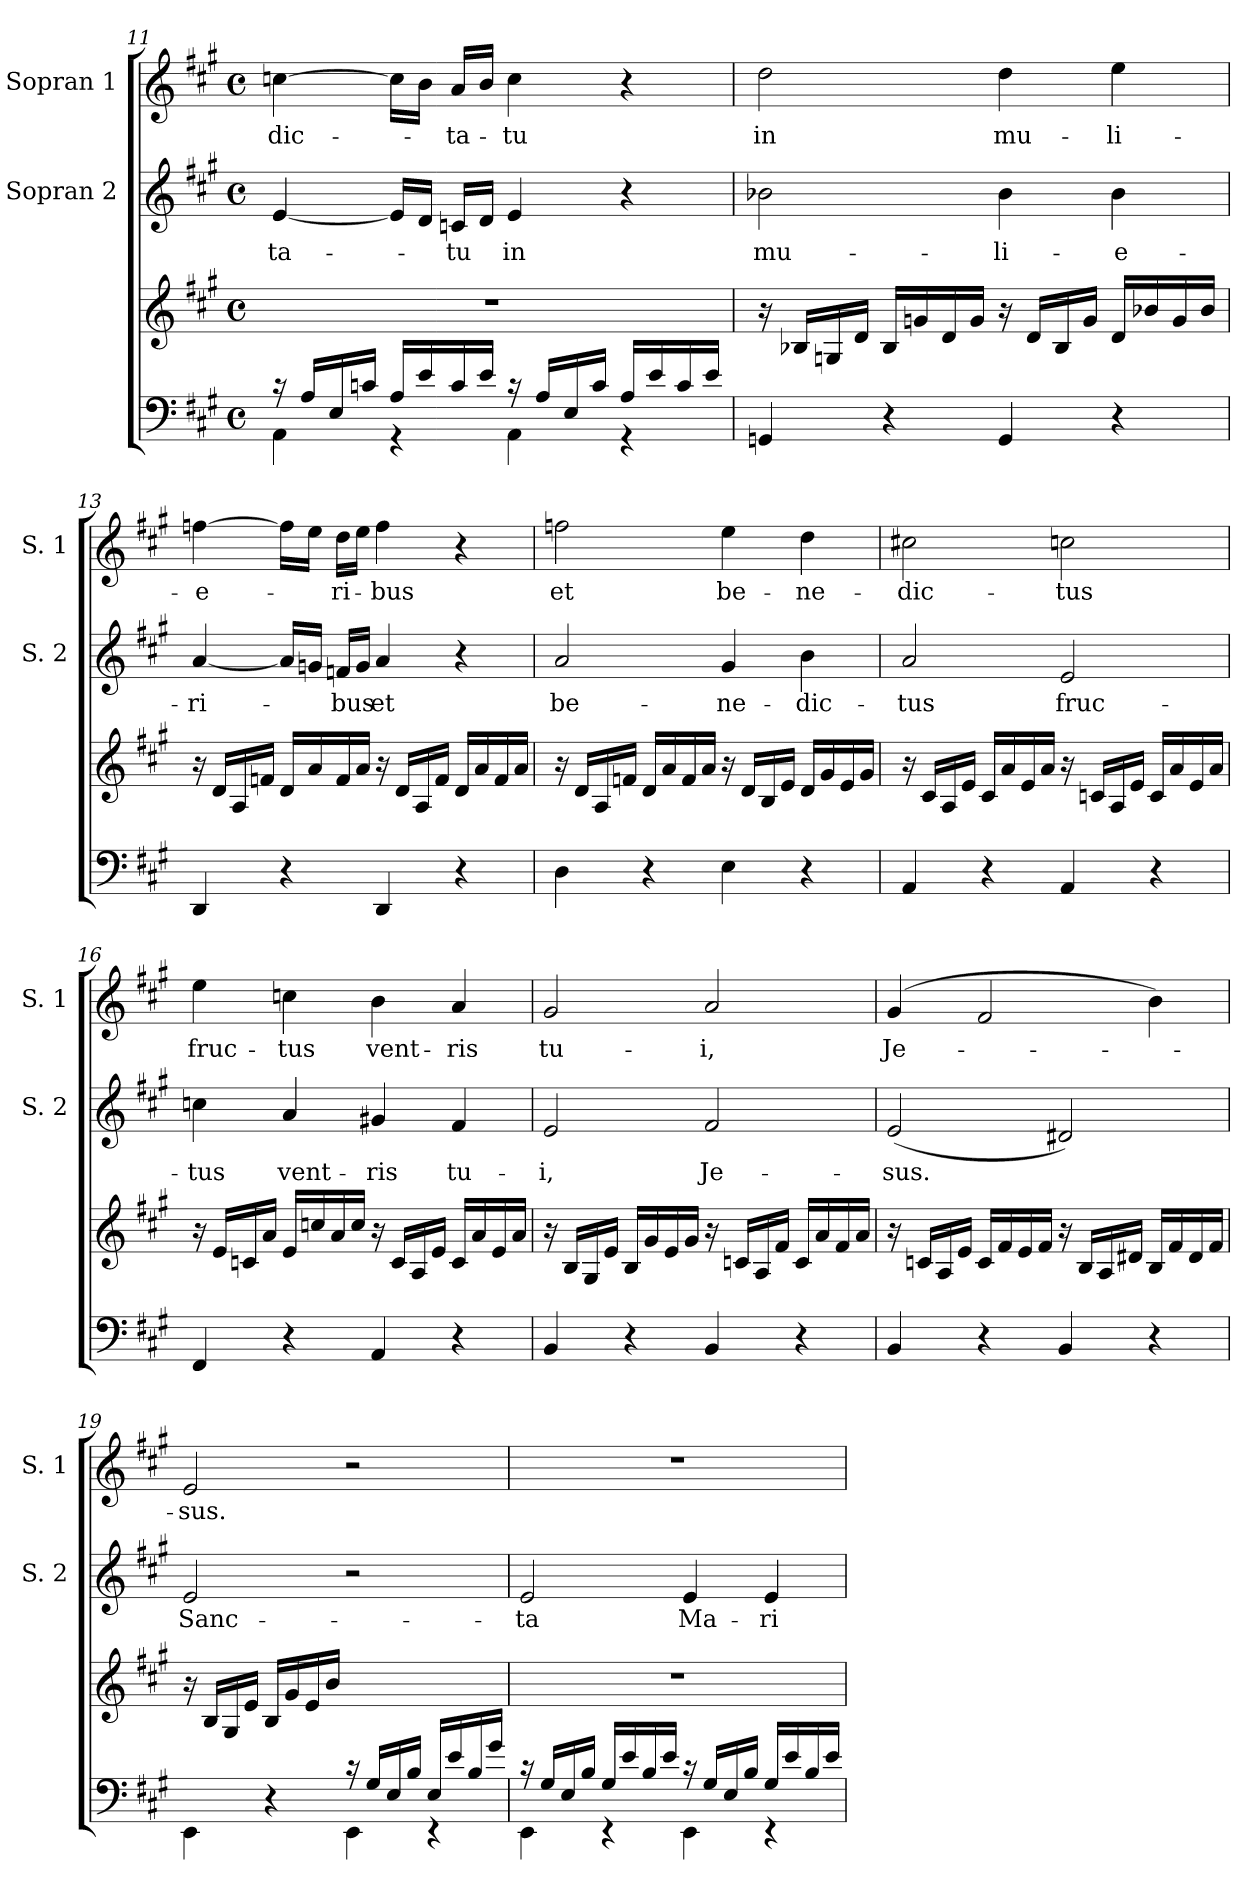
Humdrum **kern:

**kern	**kern	**kern	**text	**kern	**text
*part3	*part3	*part2	*part2	*part1	*part1
*staff4	*staff3	*staff2	*staff2	*staff1	*staff1
*	*	*I"Sopran 2	*	*I"Sopran 1	*
*	*	*I'S. 2	*	*I'S. 1	*
*clefF4	*clefG2	*clefG2	*	*clefG2	*
*k[f#c#g#]	*k[f#c#g#]	*k[f#c#g#]	*	*k[f#c#g#]	*
*A:	*A:	*A:	*	*A:	*
*M4/4	*M4/4	*M4/4	*	*M4/4	*
*met(c)	*met(c)	*met(c)	*	*met(c)	*
=11	=11	=11	=11	=11	=11
*^	*	*	*	*	*
!	!	!	!	!LO:LY:b	!	!LO:LY:b
16rc	4AA\	1r	[4e/	-ta-	[4ccn\	-dic-
16A/LL	.	.	.	.	.	.
16E/	.	.	.	.	.	.
16cn/JJ	.	.	.	.	.	.
16A/LL	4rGG	.	16e/LL]	.	16cc\LL]	.
16e/	.	.	16d/JJ	.	16b\JJ	.
!	!	!	!	!LO:LY:b	!	!LO:LY:b
16c/	.	.	16cn/LL	-tu	16a/LL	-ta-
16e/JJ	.	.	16d/JJ	.	16b/JJ	.
!	!	!	!	!LO:LY:b	!	!LO:LY:b
16rc	4AA\	.	4e/	in	4cc\	-tu
16A/LL	.	.	.	.	.	.
16E/	.	.	.	.	.	.
16c/JJ	.	.	.	.	.	.
16A/LL	4rGG	.	4r	.	4r	.
16e/	.	.	.	.	.	.
16c/	.	.	.	.	.	.
16e/JJ	.	.	.	.	.	.
*v	*v	*	*	*	*	*
=12	=12	=12	=12	=12	=12
!	!	!	!LO:LY:b	!	!LO:LY:b
4GGn/	16r	2b-X\	mu-	2dd\	in
.	16B-X/LL	.	.	.	.
.	16Gn/	.	.	.	.
.	16d/JJ	.	.	.	.
4r	16B-/LL	.	.	.	.
.	16gn/	.	.	.	.
.	16d/	.	.	.	.
.	16g/JJ	.	.	.	.
!	!	!	!LO:LY:b	!	!LO:LY:b
4GG/	16r	4b-\	-li-	4dd\	mu-
.	16d/LL	.	.	.	.
.	16B-/	.	.	.	.
.	16g/JJ	.	.	.	.
!	!	!	!LO:LY:b	!	!LO:LY:b
4r	16d/LL	4b-\	-e-	4ee\	-li-
.	16b-X/	.	.	.	.
.	16g/	.	.	.	.
.	16b-/JJ	.	.	.	.
!!LO:LB:g=z
=13	=13	=13	=13	=13	=13
!	!	!	!LO:LY:b	!	!LO:LY:b
4DD/	16r	[4a/	-ri-	[4ffn\	-e-
.	16d/LL	.	.	.	.
.	16A/	.	.	.	.
.	16fn/JJ	.	.	.	.
4r	16d/LL	16a/LL]	.	16ff\LL]	.
.	16a/	16gn/JJ	.	16ee\JJ	.
!	!	!	!LO:LY:b	!	!LO:LY:b
.	16f/	16fn/LL	-bus	16dd\LL	-ri-
.	16a/JJ	16g/JJ	.	16ee\JJ	.
!	!	!	!LO:LY:b	!	!LO:LY:b
4DD/	16r	4a/	et	4ff\	-bus
.	16d/LL	.	.	.	.
.	16A/	.	.	.	.
.	16f/JJ	.	.	.	.
4r	16d/LL	4r	.	4r	.
.	16a/	.	.	.	.
.	16f/	.	.	.	.
.	16a/JJ	.	.	.	.
=14	=14	=14	=14	=14	=14
!	!	!	!LO:LY:b	!	!LO:LY:b
4D\	16r	2a/	be-	2ffn\	et
.	16d/LL	.	.	.	.
.	16A/	.	.	.	.
.	16fn/JJ	.	.	.	.
4r	16d/LL	.	.	.	.
.	16a/	.	.	.	.
.	16f/	.	.	.	.
.	16a/JJ	.	.	.	.
!	!	!	!LO:LY:b	!	!LO:LY:b
4E\	16r	4g#/	-ne-	4ee\	be-
.	16d/LL	.	.	.	.
.	16B/	.	.	.	.
.	16e/JJ	.	.	.	.
!	!	!	!LO:LY:b	!	!LO:LY:b
4r	16d/LL	4b\	-dic-	4dd\	-ne-
.	16g#/	.	.	.	.
.	16e/	.	.	.	.
.	16g#/JJ	.	.	.	.
=15	=15	=15	=15	=15	=15
!	!	!	!LO:LY:b	!	!LO:LY:b
4AA/	16r	2a/	-tus	2cc#X\	-dic-
.	16c#/LL	.	.	.	.
.	16A/	.	.	.	.
.	16e/JJ	.	.	.	.
4r	16c#/LL	.	.	.	.
.	16a/	.	.	.	.
.	16e/	.	.	.	.
.	16a/JJ	.	.	.	.
!	!	!	!LO:LY:b	!	!LO:LY:b
4AA/	16r	2e/	fruc-	2ccn\	-tus
.	16cn/LL	.	.	.	.
.	16A/	.	.	.	.
.	16e/JJ	.	.	.	.
4r	16c/LL	.	.	.	.
.	16a/	.	.	.	.
.	16e/	.	.	.	.
.	16a/JJ	.	.	.	.
!!LO:LB:g=z
=16	=16	=16	=16	=16	=16
!	!	!	!LO:LY:b	!	!LO:LY:b
4FF#/	16r	4ccn\	-tus	4ee\	fruc-
.	16e/LL	.	.	.	.
.	16cn/	.	.	.	.
.	16a/JJ	.	.	.	.
!	!	!	!LO:LY:b	!	!LO:LY:b
4r	16e/LL	4a/	vent-	4ccn\	-tus
.	16ccn/	.	.	.	.
.	16a/	.	.	.	.
.	16cc/JJ	.	.	.	.
!	!	!	!LO:LY:b	!	!LO:LY:b
4AA/	16r	4g#X/	-ris	4b\	vent-
.	16c/LL	.	.	.	.
.	16A/	.	.	.	.
.	16e/JJ	.	.	.	.
!	!	!	!LO:LY:b	!	!LO:LY:b
4r	16c/LL	4f#/	tu-	4a/	-ris
.	16a/	.	.	.	.
.	16e/	.	.	.	.
.	16a/JJ	.	.	.	.
=17	=17	=17	=17	=17	=17
!	!	!	!LO:LY:b	!	!LO:LY:b
4BB/	16r	2e/	-i,	2g#/	tu-
.	16B/LL	.	.	.	.
.	16G#/	.	.	.	.
.	16e/JJ	.	.	.	.
4r	16B/LL	.	.	.	.
.	16g#/	.	.	.	.
.	16e/	.	.	.	.
.	16g#/JJ	.	.	.	.
!	!	!	!LO:LY:b	!	!LO:LY:b
4BB/	16r	2f#/	Je-	2a/	-i,
.	16cn/LL	.	.	.	.
.	16A/	.	.	.	.
.	16f#/JJ	.	.	.	.
4r	16c/LL	.	.	.	.
.	16a/	.	.	.	.
.	16f#/	.	.	.	.
.	16a/JJ	.	.	.	.
=18	=18	=18	=18	=18	=18
!	!	!	!LO:LY:b	!	!LO:LY:b
4BB/	16r	(<2e/	-sus.	(4g#/	Je-
.	16cn/LL	.	.	.	.
.	16A/	.	.	.	.
.	16e/JJ	.	.	.	.
4r	16c/LL	.	.	2f#/	.
.	16f#/	.	.	.	.
.	16e/	.	.	.	.
.	16f#/JJ	.	.	.	.
4BB/	16r	2d#X/)	.	.	.
.	16B/LL	.	.	.	.
.	16A/	.	.	.	.
.	16d#X/JJ	.	.	.	.
4r	16B/LL	.	.	4b\)	.
.	16f#/	.	.	.	.
.	16d#/	.	.	.	.
.	16f#/JJ	.	.	.	.
!!LO:PB:g=z
=19	=19	=19	=19	=19	=19
*^	*	*	*	*	*
!	!	!	!	!LO:LY:b	!	!LO:LY:b
2ryy	4EE\	16r	2e/	Sanc-	2e/	-sus.
.	.	16B/LL	.	.	.	.
.	.	16G#/	.	.	.	.
.	.	16e/JJ	.	.	.	.
.	4r	16B/LL	.	.	.	.
.	.	16g#/	.	.	.	.
.	.	16e/	.	.	.	.
.	.	16b/JJ	.	.	.	.
16r	4EE\	2ryy	2r	.	2r	.
16G#/LL	.	.	.	.	.	.
16E/	.	.	.	.	.	.
16B/JJ	.	.	.	.	.	.
16E/LL	4rEE	.	.	.	.	.
16e/	.	.	.	.	.	.
16B/	.	.	.	.	.	.
16g#/JJ	.	.	.	.	.	.
=20	=20	=20	=20	=20	=20	=20
!	!	!	!	!LO:LY:b	!	!
16rB	4EE\	1r	2e/	-ta	1r	.
16G#/LL	.	.	.	.	.	.
16E/	.	.	.	.	.	.
16B/JJ	.	.	.	.	.	.
16G#/LL	4rEE	.	.	.	.	.
16e/	.	.	.	.	.	.
16B/	.	.	.	.	.	.
16e/JJ	.	.	.	.	.	.
!	!	!	!	!LO:LY:b	!	!
16rB	4EE\	.	4e/	Ma-	.	.
16G#/LL	.	.	.	.	.	.
16E/	.	.	.	.	.	.
16B/JJ	.	.	.	.	.	.
!	!	!	!	!LO:LY:b	!	!
16G#/LL	4rEE	.	4e/	-ri-	.	.
16e/	.	.	.	.	.	.
16B/	.	.	.	.	.	.
16e/JJ	.	.	.	.	.	.
*v	*v	*	*	*	*	*
=	=	=	=	=	=
*-	*-	*-	*-	*-	*-
